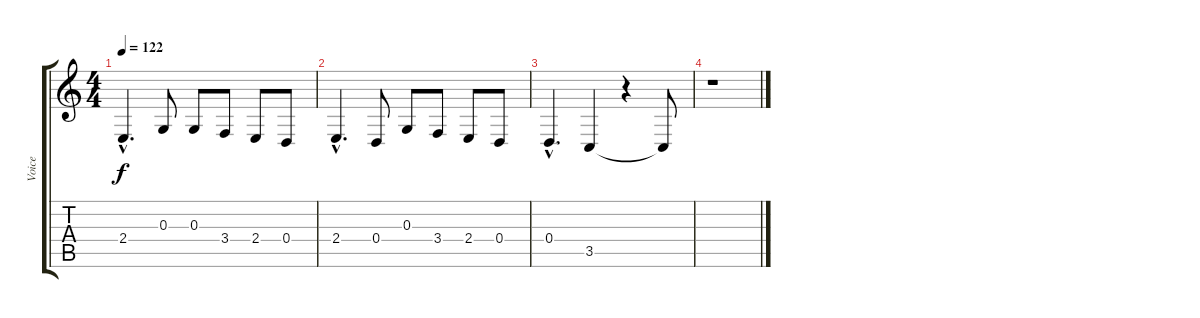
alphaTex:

\track ("Voice" "Voice") {instrument synthbrass1}
\staff {score tabs}
\tuning (E4 B3 G3 D3 A2 E2) {hide}
\ts (4 4)
\tempo 122
\clef g2
\ks c
2.4{hac}.4{d dy f} 0.3.8 0.3.8 3.4.8 2.4.8 0.4.8 |
2.4{hac}.4{d} 0.4.8 0.3.8 3.4.8 2.4.8 0.4.8 |
0.4{hac}.4{d} 3.5.4 r.4 3.5{t}.8 |
r.1
